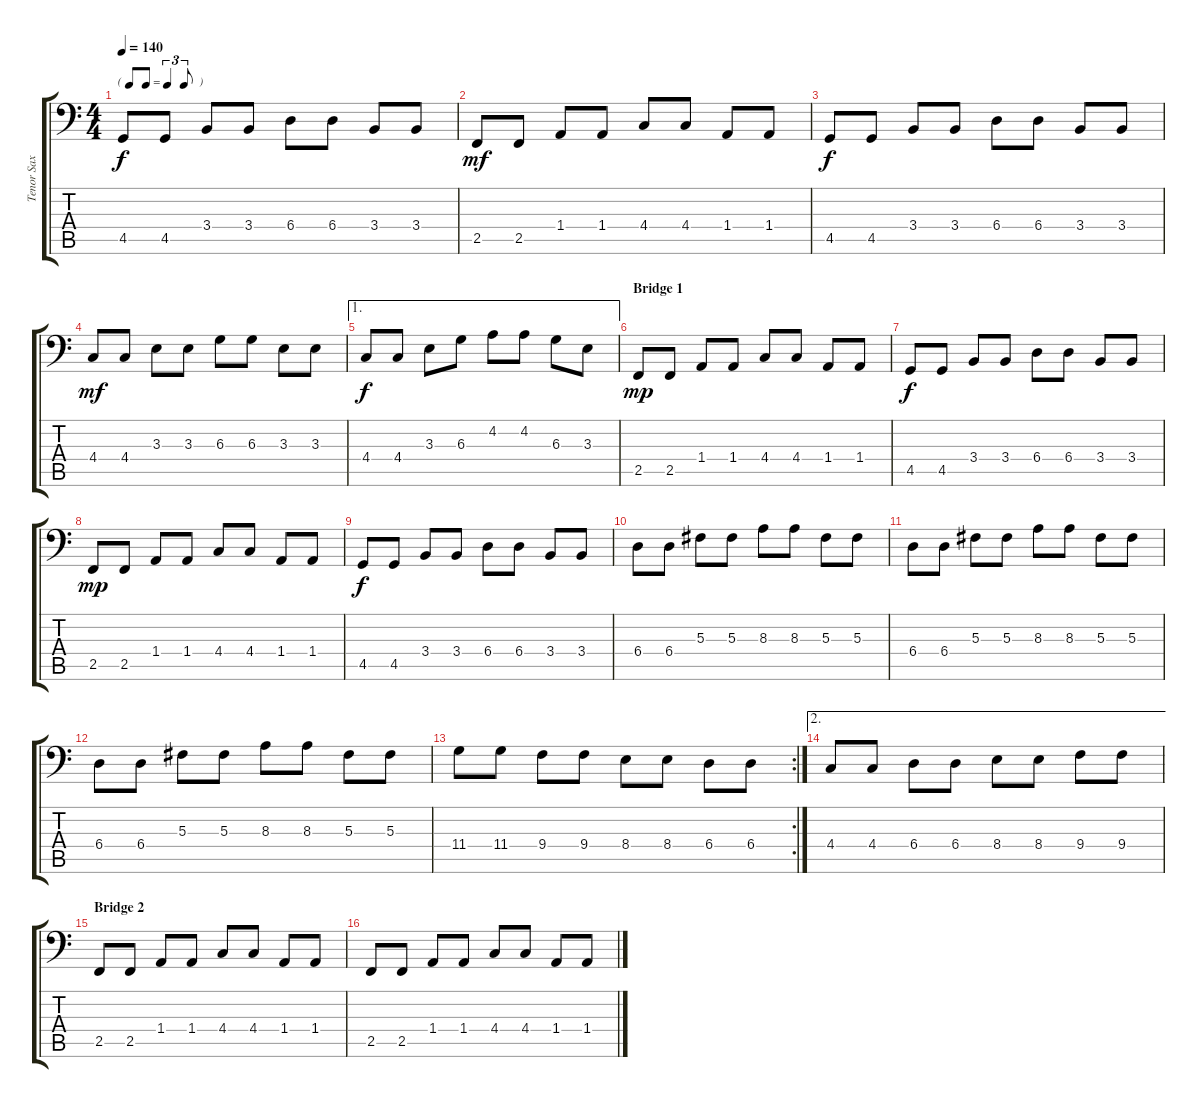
\track ("Tenor Sax" "Tenor Sax") {instrument tenorsax}
\staff {score tabs}
\tuning (Bb3 F3 Db3 Ab2 Eb2 Bb1) {hide}
\ts (4 4)
\tf triplet8th
\tempo 140
\clef f4
\ks c
4.5.8{dy f} 4.5.8 3.4.8 3.4.8 6.4.8 6.4.8 3.4.8 3.4.8 |
2.5.8{dy mf} 2.5.8 1.4.8 1.4.8 4.4.8 4.4.8 1.4.8 1.4.8 |
4.5.8{dy f} 4.5.8 3.4.8 3.4.8 6.4.8 6.4.8 3.4.8 3.4.8 |
4.4.8{dy mf} 4.4.8 3.3.8 3.3.8 6.3.8 6.3.8 3.3.8 3.3.8 |
\ae 1
4.4.8{dy f} 4.4.8 3.3.8 6.3.8 4.2.8 4.2.8 6.3.8 3.3.8 |
\section ("" "Bridge 1")
2.5.8{dy mp} 2.5.8 1.4.8 1.4.8 4.4.8 4.4.8 1.4.8 1.4.8 |
4.5.8{dy f} 4.5.8 3.4.8 3.4.8 6.4.8 6.4.8 3.4.8 3.4.8 |
2.5.8{dy mp} 2.5.8 1.4.8 1.4.8 4.4.8 4.4.8 1.4.8 1.4.8 |
4.5.8{dy f} 4.5.8 3.4.8 3.4.8 6.4.8 6.4.8 3.4.8 3.4.8 |
6.4.8 6.4.8 5.3.8 5.3.8 8.3.8 8.3.8 5.3.8 5.3.8 |
6.4.8 6.4.8 5.3.8 5.3.8 8.3.8 8.3.8 5.3.8 5.3.8 |
6.4.8 6.4.8 5.3.8 5.3.8 8.3.8 8.3.8 5.3.8 5.3.8 |
\rc 2
11.4.8 11.4.8 9.4.8 9.4.8 8.4.8 8.4.8 6.4.8 6.4.8 |
\ae 2
4.4.8 4.4.8 6.4.8 6.4.8 8.4.8 8.4.8 9.4.8 9.4.8 |
\section ("" "Bridge 2")
2.5.8 2.5.8 1.4.8 1.4.8 4.4.8 4.4.8 1.4.8 1.4.8 |
2.5.8 2.5.8 1.4.8 1.4.8 4.4.8 4.4.8 1.4.8 1.4.8
